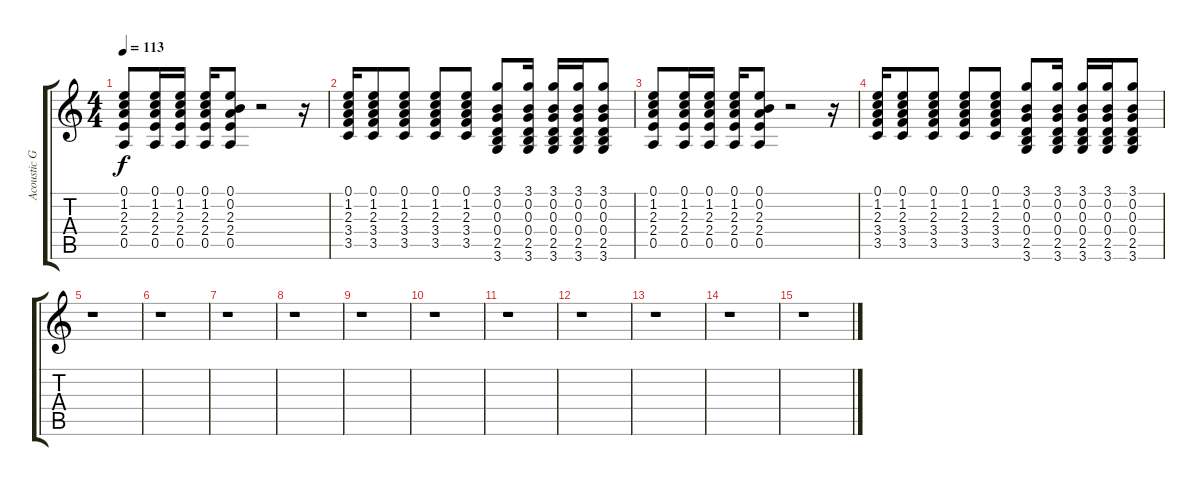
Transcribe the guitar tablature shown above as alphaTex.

\track ("Acoustic Guitar" "Acoustic G") {instrument acousticguitarsteel}
\staff {score tabs}
\tuning (E4 B3 G3 D3 A2 E2) {hide}
\ts (4 4)
\tempo 113
\clef g2
\ks c
(0.1 1.2 2.3 2.4 0.5).8{dy f} (0.1 1.2 2.3 2.4 0.5).16 (0.1 1.2 2.3 2.4 0.5).16 (0.1 1.2 2.3 2.4 0.5).16 (0.1 0.2 2.3 2.4 0.5).8 r.2 r.16 |
(0.1 1.2 2.3 3.4 3.5).16 (0.1 1.2 2.3 3.4 3.5).8 (0.1 1.2 2.3 3.4 3.5).8 (0.1 1.2 2.3 3.4 3.5).8 (0.1 1.2 2.3 3.4 3.5).8 (3.1 0.2 0.3 0.4 2.5 3.6).8 (3.1 0.2 0.3 0.4 2.5 3.6).16 (3.1 0.2 0.3 0.4 2.5 3.6).16 (3.1 0.2 0.3 0.4 2.5 3.6).16 (3.1 0.2 0.3 0.4 2.5 3.6).8 |
(0.1 1.2 2.3 2.4 0.5).8 (0.1 1.2 2.3 2.4 0.5).16 (0.1 1.2 2.3 2.4 0.5).16 (0.1 1.2 2.3 2.4 0.5).16 (0.1 0.2 2.3 2.4 0.5).8 r.2 r.16 |
(0.1 1.2 2.3 3.4 3.5).16 (0.1 1.2 2.3 3.4 3.5).8 (0.1 1.2 2.3 3.4 3.5).8 (0.1 1.2 2.3 3.4 3.5).8 (0.1 1.2 2.3 3.4 3.5).8 (3.1 0.2 0.3 0.4 2.5 3.6).8 (3.1 0.2 0.3 0.4 2.5 3.6).16 (3.1 0.2 0.3 0.4 2.5 3.6).16 (3.1 0.2 0.3 0.4 2.5 3.6).16 (3.1 0.2 0.3 0.4 2.5 3.6).8 |
r.1 |
r.1 |
r.1 |
r.1 |
r.1 |
r.1 |
r.1 |
r.1 |
r.1 |
r.1 |
r.1
